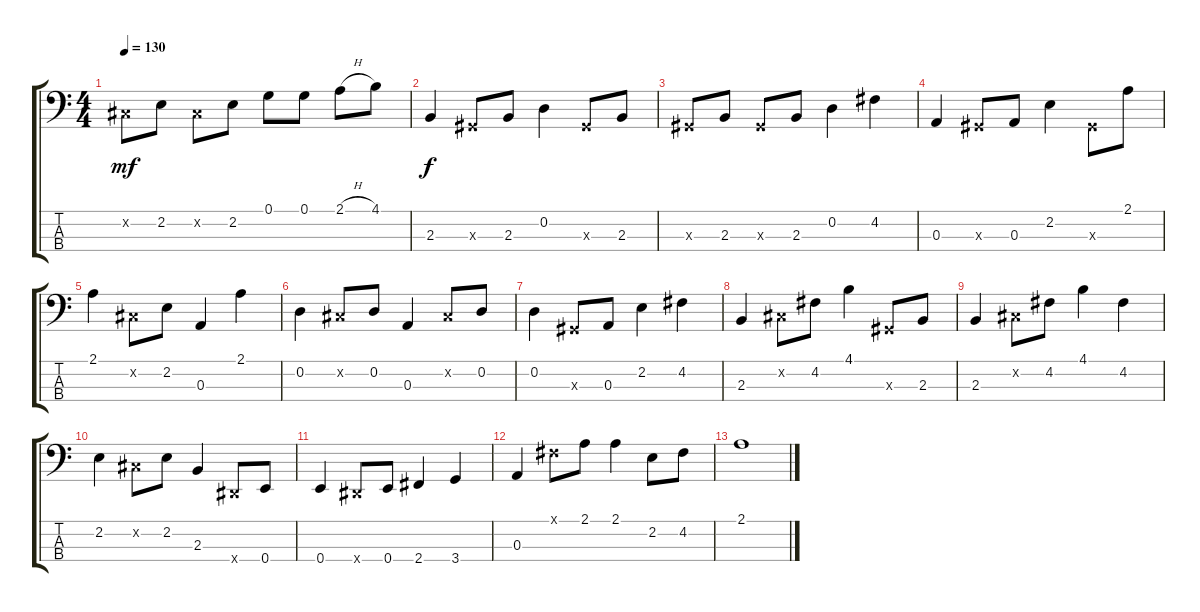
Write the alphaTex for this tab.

\track "" {instrument synthbass2}
\staff {score tabs}
\tuning (G2 D2 A1 E1) {hide}
\ts (4 4)
\tempo 130
\clef f4
\ks c
-1.2{x}.8{dy mf} 2.2.8 -1.2{x}.8 2.2.8 0.1.8 0.1.8 2.1{h}.8 4.1.8 |
2.3.4{dy f} -1.3{x}.8 2.3.8 0.2.4 -1.3{x}.8 2.3.8 |
-1.3{x}.8 2.3.8 -1.3{x}.8 2.3.8 0.2.4 4.2.4 |
0.3.4 -1.3{x}.8 0.3.8 2.2.4 -1.3{x}.8 2.1.8 |
2.1.4 -1.2{x}.8 2.2.8 0.3.4 2.1.4 |
0.2.4 -1.2{x}.8 0.2.8 0.3.4 -1.2{x}.8 0.2.8 |
0.2.4 -1.3{x}.8 0.3.8 2.2.4 4.2.4 |
2.3.4 -1.2{x}.8 4.2.8 4.1.4 -1.3{x}.8 2.3.8 |
2.3.4 -1.2{x}.8 4.2.8 4.1.4 4.2.4 |
2.2.4 -1.2{x}.8 2.2.8 2.3.4 -1.4{x}.8 0.4.8 |
0.4.4 -1.4{x}.8 0.4.8 2.4.4 3.4.4 |
0.3.4 -1.1{x}.8 2.1.8 2.1.4 2.2.8 4.2.8 |
2.1.1
